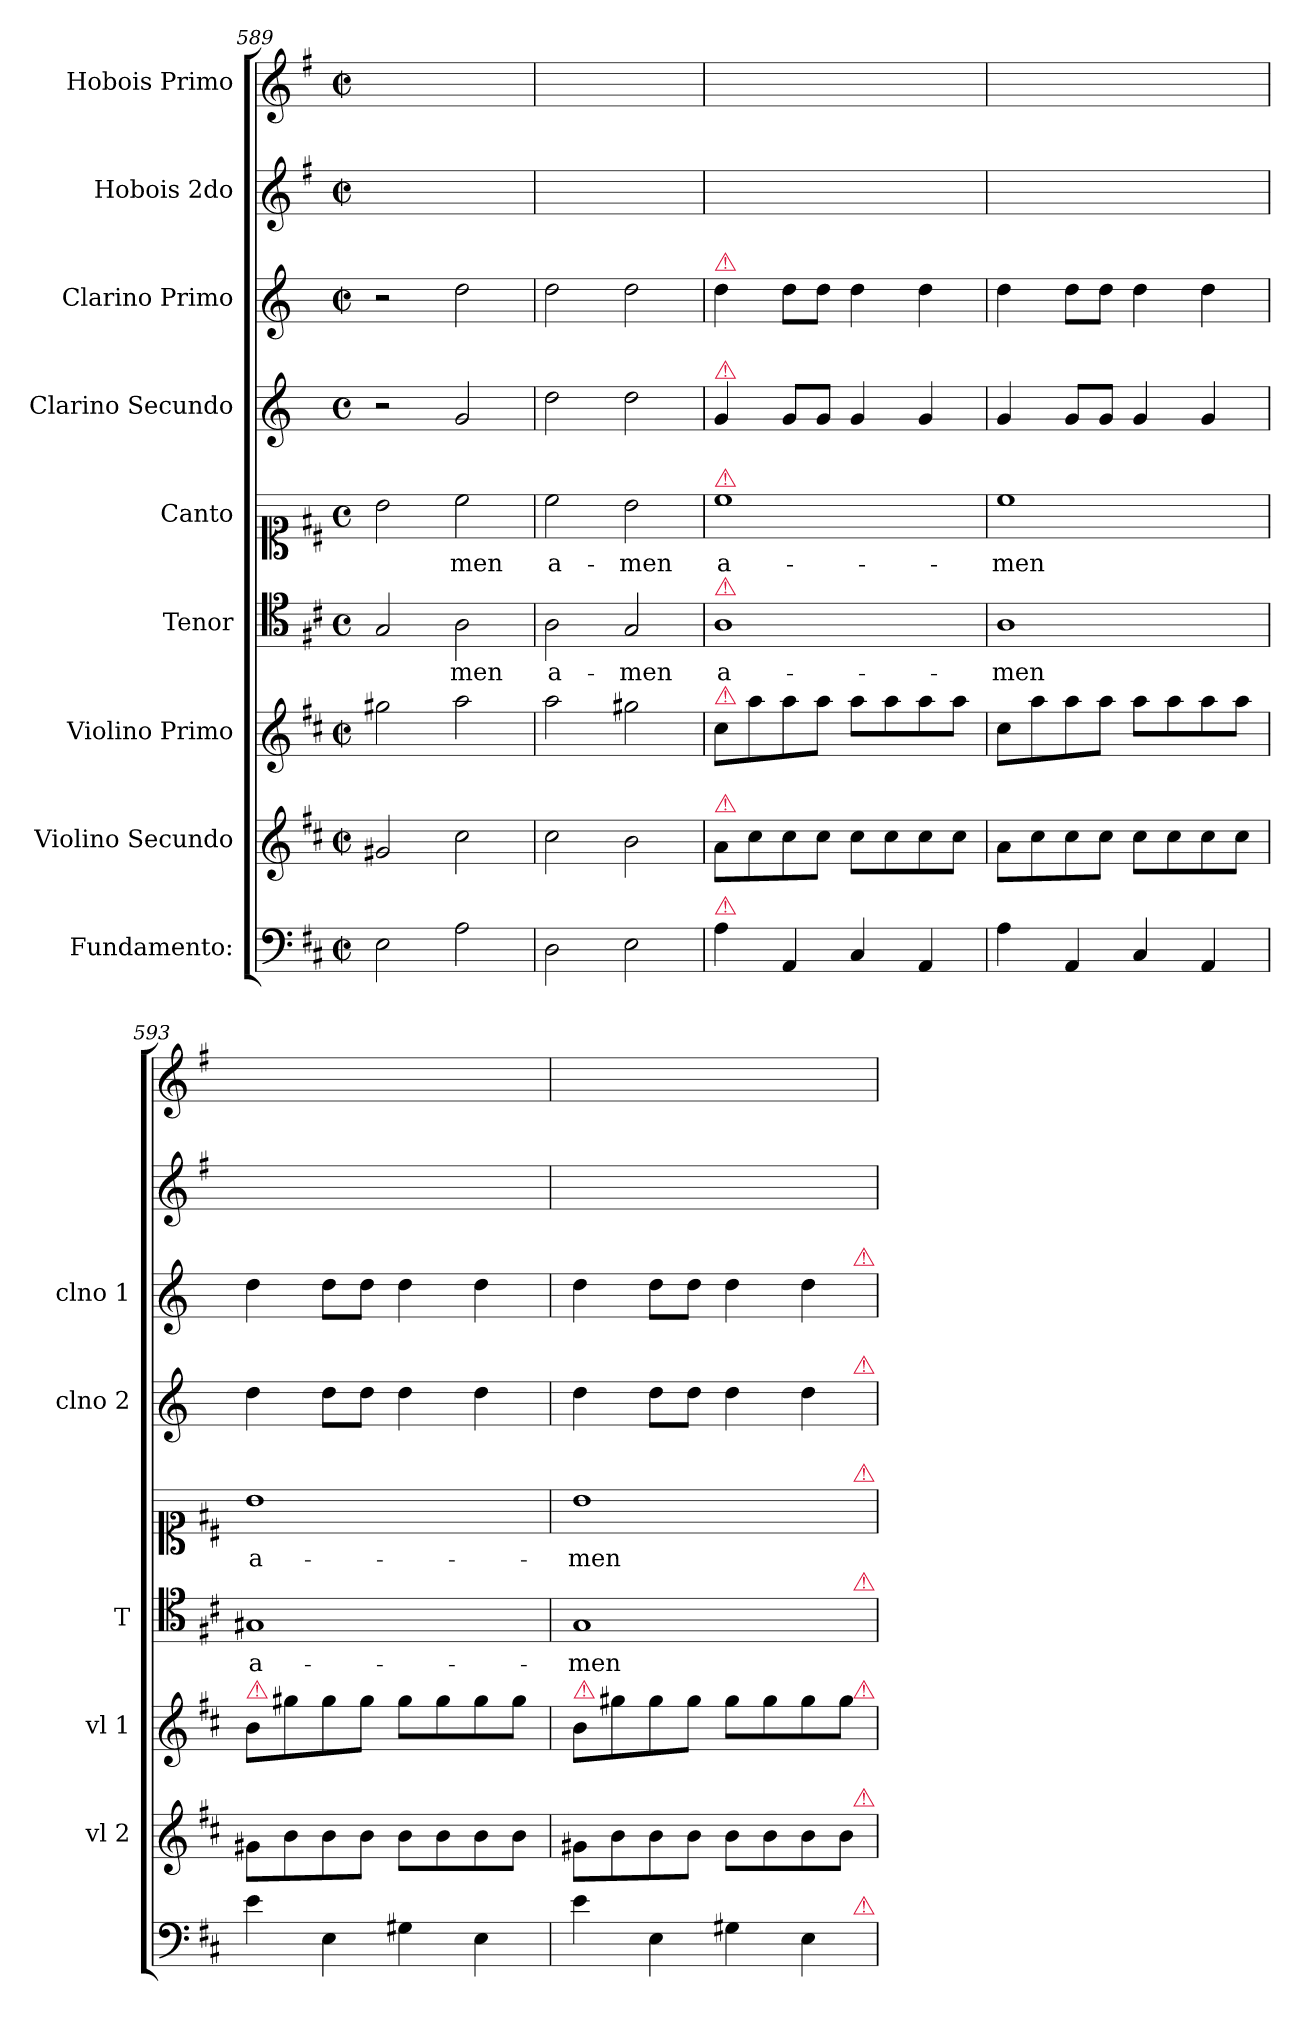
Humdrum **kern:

**kern	**kern	**kern	**kern	**text	**kern	**text	**kern	**kern	**kern	**kern
*part9	*part8	*part7	*part6	*part6	*part5	*part5	*part4	*part3	*part2	*part1
*staff9	*staff8	*staff7	*staff6	*staff6	*staff5	*staff5	*staff4	*staff3	*staff2	*staff1
*I"Fundamento:	*I"Violino Secundo	*I"Violino Primo	*I"Tenor	*	*I"Canto	*	*I"Clarino Secundo	*I"Clarino Primo	*I"Hobois 2do	*I"Hobois Primo
*	*I'vl 2	*I'vl 1	*I'T	*	*	*	*I'clno 2	*I'clno 1	*	*
*clefF4	*clefG2	*clefG2	*clefC4	*	*clefC1	*	*clefG2	*clefG2	*clefG2	*clefG2
*	*	*	*	*	*	*	*ITrd-1c-2	*ITrd-1c-2	*	*
*k[f#c#]	*k[f#c#]	*k[f#c#]	*k[f#c#]	*	*k[f#c#]	*	*k[f#c#]	*k[f#c#]	*k[f#]	*k[f#]
*M2/2	*M2/2	*M2/2	*M2/2	*	*M2/2	*	*M2/2	*M2/2	*M2/2	*M2/2
*met(c|)	*met(c|)	*met(c|)	*met(c)	*	*met(c)	*	*met(c)	*met(c|)	*met(c|)	*met(c|)
=589	=589	=589	=589	=589	=589	=589	=589	=589	=589	=589
2E\	2g#X/	2gg#X\	2G/	.	2b\	.	2r	2r	1ryy	1ryy
2A\	2cc#\	2aa\	2A\	-men	2cc#\	-men	2a/	2ee\	.	.
=590	=590	=590	=590	=590	=590	=590	=590	=590	=590	=590
2D\	2cc#\	2aa\	2A\	a-	2cc#\	a-	2ee\	2ee\	1ryy	1ryy
2E\	2b\	2gg#X\	2G/	-men	2b\	-men	2ee\	2ee\	.	.
=591	=591	=591	=591	=591	=591	=591	=591	=591	=591	=591
!	!	!	!	!	!	!	!	!LO:TX:a:color=crimson:t=⚠	!	!
!	!	!	!	!	!	!	!LO:TX:a:color=crimson:t=⚠	!	!	!
!	!	!	!	!	!LO:TX:a:color=crimson:t=⚠	!	!	!	!	!
!	!	!	!LO:TX:a:color=crimson:t=⚠	!	!	!	!	!	!	!
!	!	!LO:TX:a:color=crimson:t=⚠	!	!	!	!	!	!	!	!
!	!LO:TX:a:color=crimson:t=⚠	!	!	!	!	!	!	!	!	!
!LO:TX:a:color=crimson:t=⚠	!	!	!	!	!	!	!	!	!	!
4A\	8a\L	8cc#\L	1A	a-	1cc#	a-	4a/	4ee\	1ryy	1ryy
.	8cc#\	8aa\	.	.	.	.	.	.	.	.
4AA/	8cc#\	8aa\	.	.	.	.	8a/L	8ee\L	.	.
.	8cc#\J	8aa\J	.	.	.	.	8a/J	8ee\J	.	.
4C#/	8cc#\L	8aa\L	.	.	.	.	4a/	4ee\	.	.
.	8cc#\	8aa\	.	.	.	.	.	.	.	.
4AA/	8cc#\	8aa\	.	.	.	.	4a/	4ee\	.	.
.	8cc#\J	8aa\J	.	.	.	.	.	.	.	.
=592	=592	=592	=592	=592	=592	=592	=592	=592	=592	=592
4A\	8a\L	8cc#\L	1A	-men	1cc#	-men	4a/	4ee\	1ryy	1ryy
.	8cc#\	8aa\	.	.	.	.	.	.	.	.
4AA/	8cc#\	8aa\	.	.	.	.	8a/L	8ee\L	.	.
.	8cc#\J	8aa\J	.	.	.	.	8a/J	8ee\J	.	.
4C#/	8cc#\L	8aa\L	.	.	.	.	4a/	4ee\	.	.
.	8cc#\	8aa\	.	.	.	.	.	.	.	.
4AA/	8cc#\	8aa\	.	.	.	.	4a/	4ee\	.	.
.	8cc#\J	8aa\J	.	.	.	.	.	.	.	.
=593	=593	=593	=593	=593	=593	=593	=593	=593	=593	=593
!	!	!LO:TX:a:color=crimson:t=⚠	!	!	!	!	!	!	!	!
4e\	8g#X\L	8b/L	1G#X	a-	1b	a-	4ee\	4ee\	1ryy	1ryy
.	8b\	8gg#X\	.	.	.	.	.	.	.	.
4E\	8b\	8gg#\	.	.	.	.	8ee\L	8ee\L	.	.
.	8b\J	8gg#\J	.	.	.	.	8ee\J	8ee\J	.	.
4G#X\	8b\L	8gg#\L	.	.	.	.	4ee\	4ee\	.	.
.	8b\	8gg#\	.	.	.	.	.	.	.	.
4E\	8b\	8gg#\	.	.	.	.	4ee\	4ee\	.	.
.	8b\J	8gg#\J	.	.	.	.	.	.	.	.
=594	=594	=594	=594	=594	=594	=594	=594	=594	=594	=594
!	!	!LO:TX:a:color=crimson:t=⚠	!	!	!	!	!	!	!	!
4e\	8g#X\L	8b/L	1G	-men	1b	-men	4ee\	4ee\	1ryy	1ryy
.	8b\	8gg#X\	.	.	.	.	.	.	.	.
4E\	8b\	8gg#\	.	.	.	.	8ee\L	8ee\L	.	.
.	8b\J	8gg#\J	.	.	.	.	8ee\J	8ee\J	.	.
4G#X\	8b\L	8gg#\L	.	.	.	.	4ee\	4ee\	.	.
.	8b\	8gg#\	.	.	.	.	.	.	.	.
4E\	8b\	8gg#\	.	.	.	.	4ee\	4ee\	.	.
.	8b\J	8gg#\J	.	.	.	.	.	.	.	.
!	!	!	!	!	!	!	!	!LO:TX:a:color=crimson:t=⚠	!	!
!	!	!	!	!	!	!	!LO:TX:a:color=crimson:t=⚠	!	!	!
!	!	!	!	!	!LO:TX:a:color=crimson:t=⚠	!	!	!	!	!
!	!	!	!LO:TX:a:color=crimson:t=⚠	!	!	!	!	!	!	!
!	!	!LO:TX:a:color=crimson:t=⚠	!	!	!	!	!	!	!	!
!	!LO:TX:a:color=crimson:t=⚠	!	!	!	!	!	!	!	!	!
!LO:TX:a:color=crimson:t=⚠	!	!	!	!	!	!	!	!	!	!
=	=	=	=	=	=	=	=	=	=	=
*-	*-	*-	*-	*-	*-	*-	*-	*-	*-	*-
